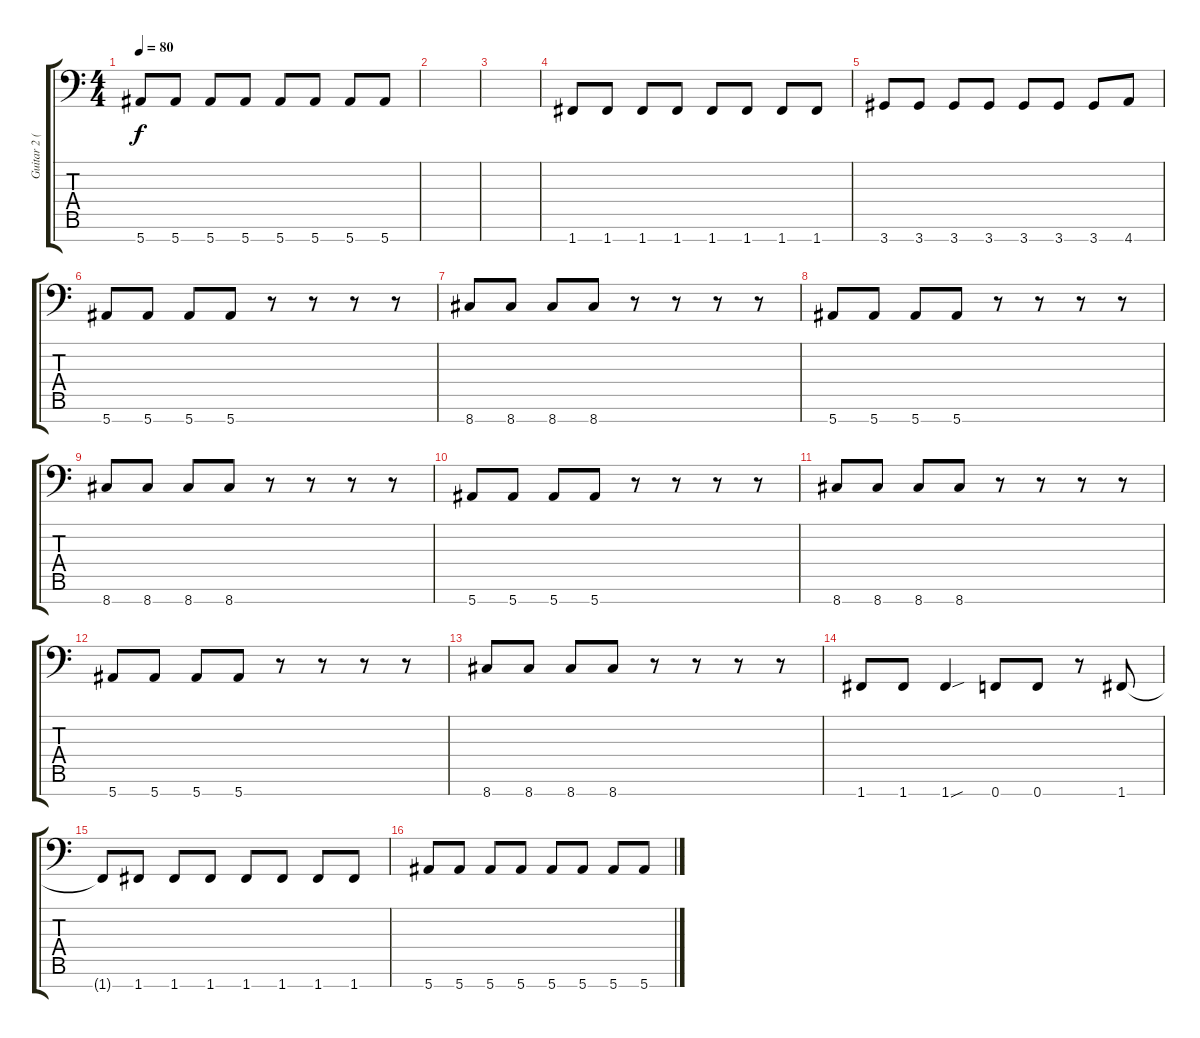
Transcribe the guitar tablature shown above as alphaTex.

\track ("Guitar 2 (8th string)" "Guitar 2 (") {instrument distortionguitar}
\staff {score tabs}
\tuning (D4 A3 F3 C3 G2 D2 F1) {hide}
\ts (4 4)
\tempo 80
\clef f4
\ks c
5.7.8{dy f} 5.7.8 5.7.8 5.7.8 5.7.8 5.7.8 5.7.8 5.7.8 |
|
|
1.7.8 1.7.8 1.7.8 1.7.8 1.7.8 1.7.8 1.7.8 1.7.8 |
3.7.8 3.7.8 3.7.8 3.7.8 3.7.8 3.7.8 3.7.8 4.7.8 |
5.7.8 5.7.8 5.7.8 5.7.8 r.8 r.8 r.8 r.8 |
8.7.8 8.7.8 8.7.8 8.7.8 r.8 r.8 r.8 r.8 |
5.7.8 5.7.8 5.7.8 5.7.8 r.8 r.8 r.8 r.8 |
8.7.8 8.7.8 8.7.8 8.7.8 r.8 r.8 r.8 r.8 |
5.7.8 5.7.8 5.7.8 5.7.8 r.8 r.8 r.8 r.8 |
8.7.8 8.7.8 8.7.8 8.7.8 r.8 r.8 r.8 r.8 |
5.7.8 5.7.8 5.7.8 5.7.8 r.8 r.8 r.8 r.8 |
8.7.8 8.7.8 8.7.8 8.7.8 r.8 r.8 r.8 r.8 |
1.7.8 1.7.8 1.7{sou}.4 0.7.8 0.7.8 r.8 1.7.8 |
1.7{t}.8 1.7.8 1.7.8 1.7.8 1.7.8 1.7.8 1.7.8 1.7.8 |
5.7.8 5.7.8 5.7.8 5.7.8 5.7.8 5.7.8 5.7.8 5.7.8
